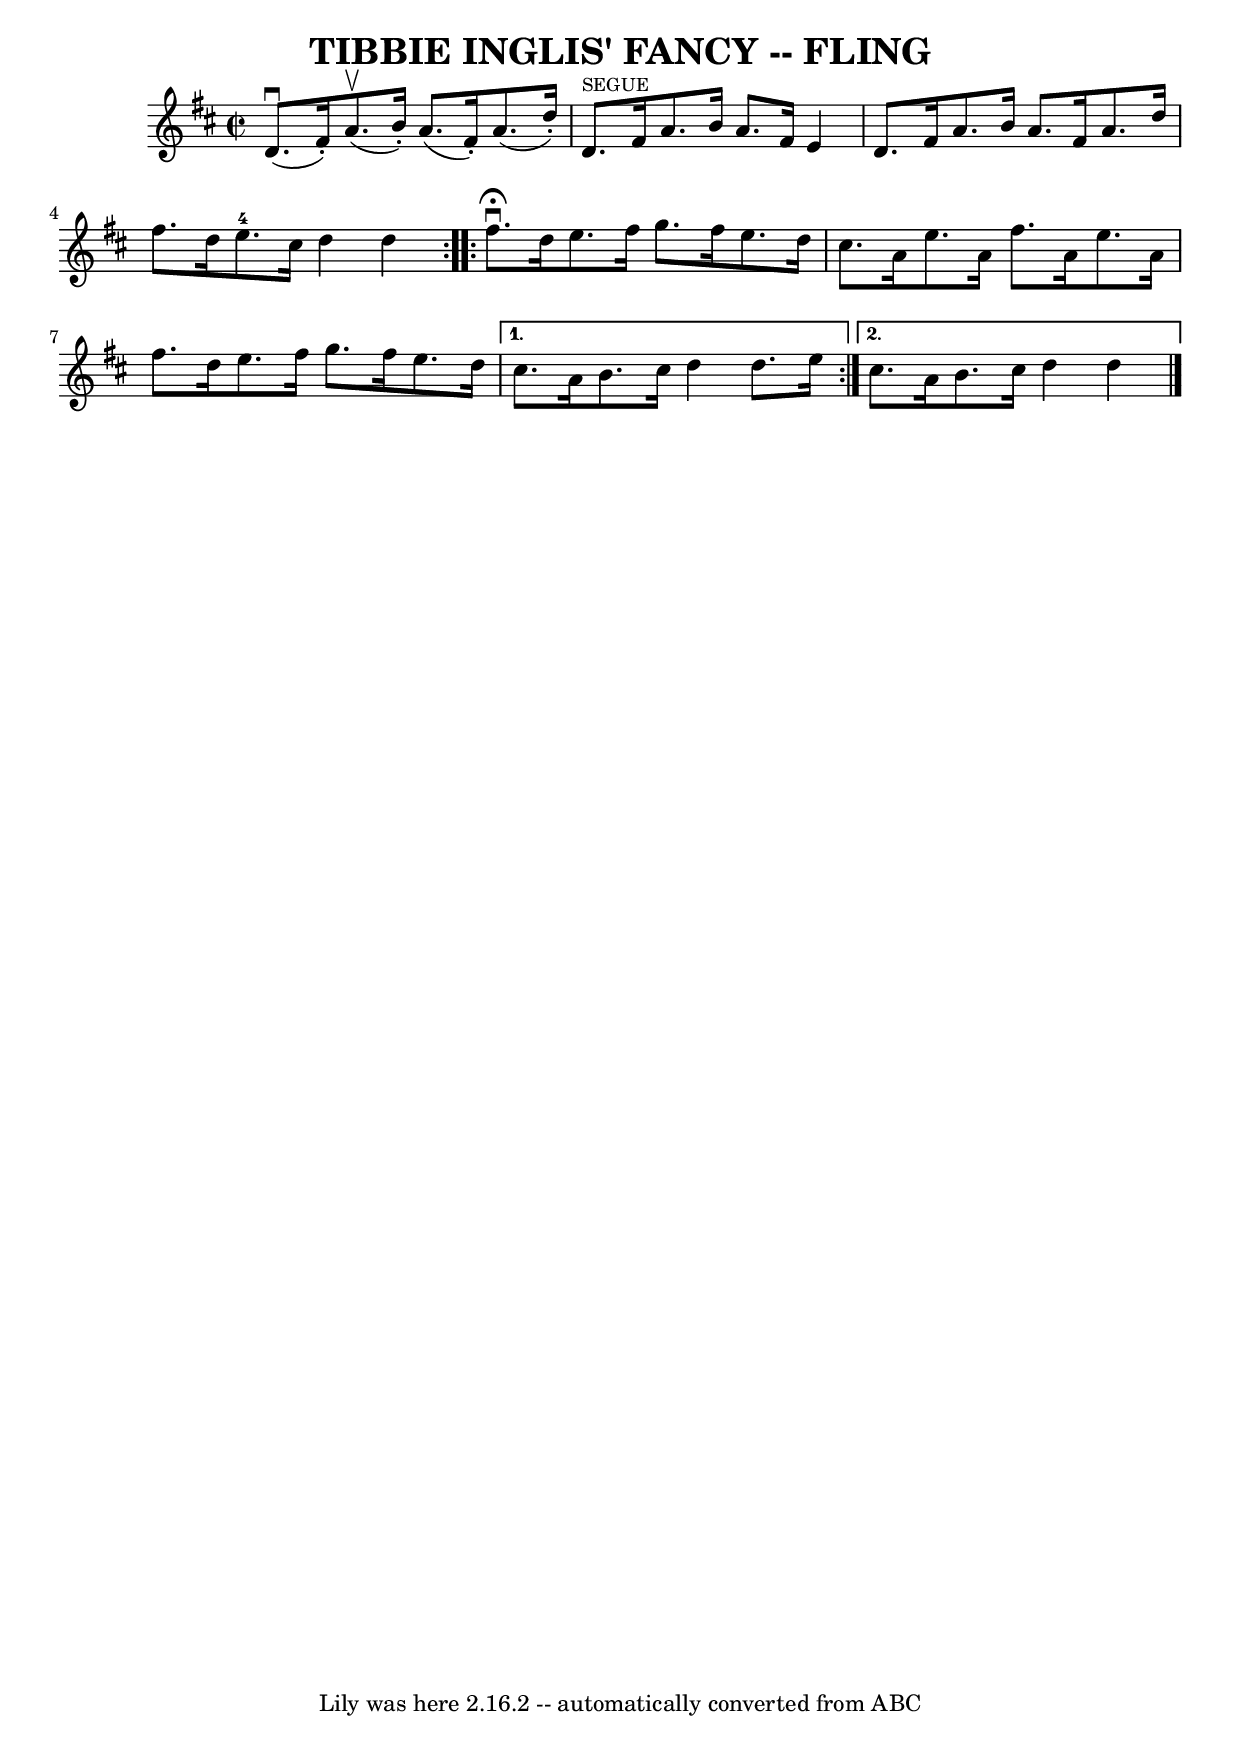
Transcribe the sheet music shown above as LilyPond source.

\version "2.7.40"
\include "Mammoth.ily"
\header {
	book = "Ryan's Mammoth Collection of Fiddle Tunes"
	crossRefNumber = "1"
	footnotes = ""
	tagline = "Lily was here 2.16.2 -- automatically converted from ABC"
	title = "TIBBIE INGLIS' FANCY -- FLING"
}
voicedefault =  {
\set Score.defaultBarType = "empty"

\override Staff.TimeSignature #'style = #'C
 \time 2/2 \key d \major   \repeat volta 2 { d'8. (^\downbow fis'16 -.) 
 a'8. (^\upbow b'16 -.) a'8. (fis'16 -.) a'8. (d''16 -.)   
|
 d'8.^\segue fis'16 a'8. b'16 a'8. fis'16 e'4      
  |
 d'8. fis'16 a'8. b'16 a'8. fis'16 a'8. d''16  
  |
 fis''8. d''16 e''8.-4 cis''16 d''4 d''4    }     
\repeat volta 2 { fis''8.^\fermata^\downbow d''16 e''8. fis''16    
g''8. fis''16 e''8. d''16    |
 cis''8. a'16 e''8.    
a'16 fis''8. a'16 e''8. a'16    |
 fis''8. d''16    
e''8. fis''16 g''8. fis''16 e''8. d''16    } \alternative{{   
cis''8. a'16 b'8. cis''16 d''4 d''8. e''16    } { cis''8.   
 a'16 b'8. cis''16 d''4 d''4    <<   \bar "|."  >>   }}
}

\score{
    <<

	\context Staff="default"
	{
	    \voicedefault 
	}

    >>
	\layout {
	}
	\midi {}
}
